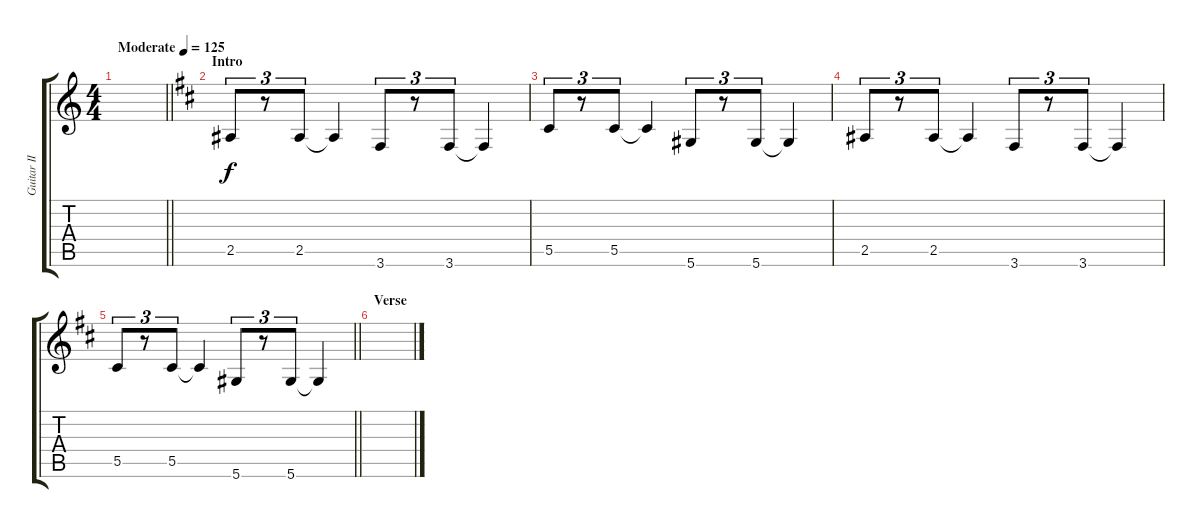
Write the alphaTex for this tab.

\track ("Guitar II" "Guitar II") {instrument distortionguitar}
\staff {score tabs}
\tuning (Eb4 Bb3 Gb3 Db3 Ab2 Eb2) {hide}
\ts (4 4)
\tempo (125 "Moderate")
\clef g2
\barLineRight lightlight
\ks c
|
\section ("" "Intro")
\ks bminor
2.5.8{tu (3 2) volume 13 instrument electricguitarjazz} r.8{tu (3 2)} 2.5.8{tu (3 2)} 2.5{t}.4 3.6.8{tu (3 2)} r.8{tu (3 2)} 3.6.8{tu (3 2)} 3.6{t}.4 |
5.5.8{tu (3 2)} r.8{tu (3 2)} 5.5.8{tu (3 2)} 5.5{t}.4 5.6.8{tu (3 2)} r.8{tu (3 2)} 5.6.8{tu (3 2)} 5.6{t}.4 |
2.5.8{tu (3 2)} r.8{tu (3 2)} 2.5.8{tu (3 2)} 2.5{t}.4 3.6.8{tu (3 2)} r.8{tu (3 2)} 3.6.8{tu (3 2)} 3.6{t}.4 |
\barLineRight lightlight
5.5.8{tu (3 2)} r.8{tu (3 2)} 5.5.8{tu (3 2)} 5.5{t}.4 5.6.8{tu (3 2)} r.8{tu (3 2)} 5.6.8{tu (3 2)} 5.6{t}.4 |
\section ("" "Verse")
